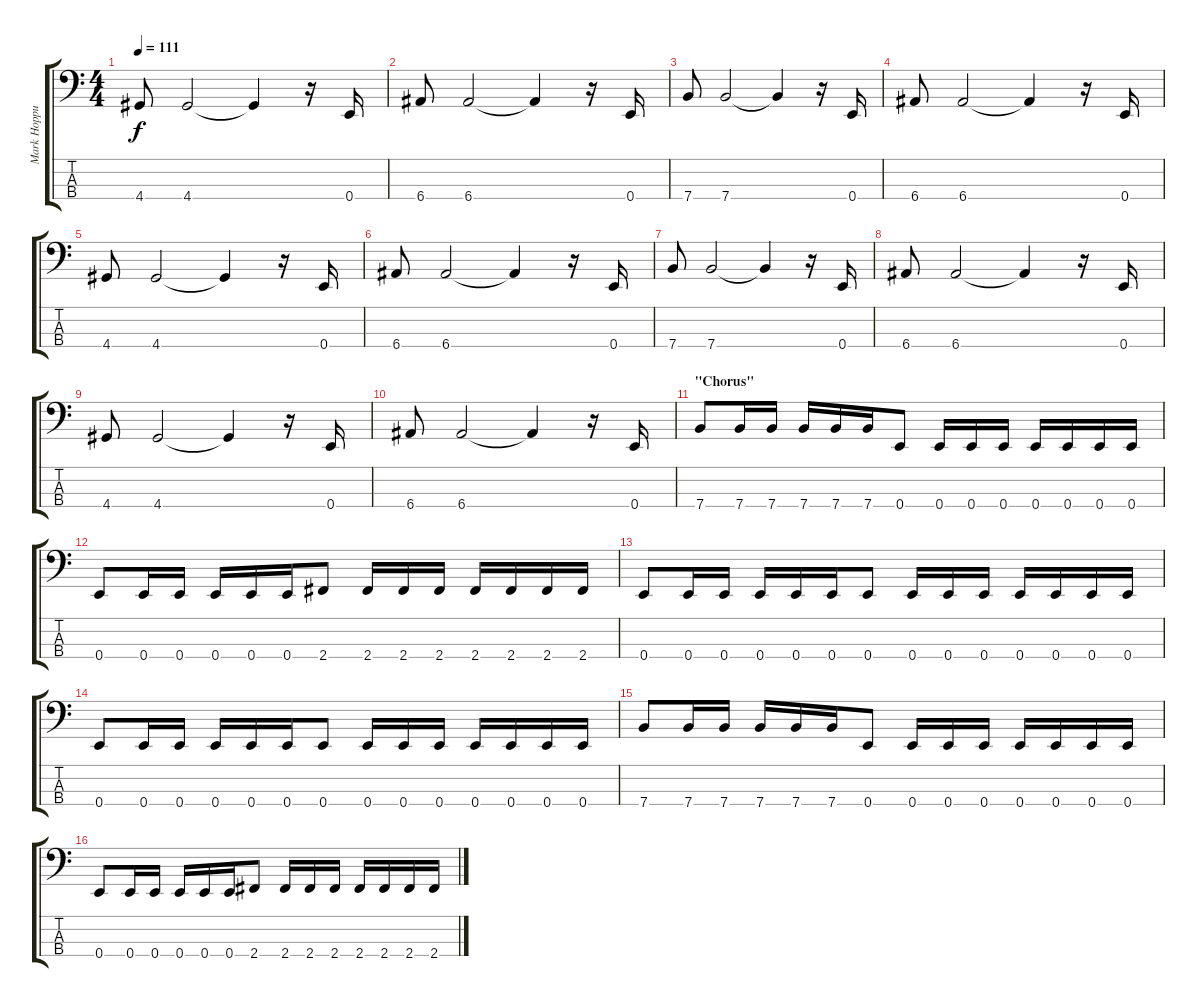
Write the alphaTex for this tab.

\track ("Mark Hoppus - Bass" "Mark Hoppu") {instrument electricbassfinger}
\staff {score tabs}
\tuning (G2 D2 A1 E1) {hide}
\ts (4 4)
\tempo 111
\clef f4
\ks c
4.4.8{dy f} 4.4.2 4.4{t}.4 r.16 0.4.16 |
6.4.8 6.4.2 6.4{t}.4 r.16 0.4.16 |
7.4.8 7.4.2 7.4{t}.4 r.16 0.4.16 |
6.4.8 6.4.2 6.4{t}.4 r.16 0.4.16 |
4.4.8 4.4.2 4.4{t}.4 r.16 0.4.16 |
6.4.8 6.4.2 6.4{t}.4 r.16 0.4.16 |
7.4.8 7.4.2 7.4{t}.4 r.16 0.4.16 |
6.4.8 6.4.2 6.4{t}.4 r.16 0.4.16 |
4.4.8 4.4.2 4.4{t}.4 r.16 0.4.16 |
6.4.8 6.4.2 6.4{t}.4 r.16 0.4.16 |
\section ("" "\"Chorus\"")
7.4.8 7.4.16 7.4.16 7.4.16 7.4.16 7.4.16 0.4.8 0.4.16 0.4.16 0.4.16 0.4.16 0.4.16 0.4.16 0.4.16 |
0.4.8 0.4.16 0.4.16 0.4.16 0.4.16 0.4.16 2.4.8 2.4.16 2.4.16 2.4.16 2.4.16 2.4.16 2.4.16 2.4.16 |
0.4.8 0.4.16 0.4.16 0.4.16 0.4.16 0.4.16 0.4.8 0.4.16 0.4.16 0.4.16 0.4.16 0.4.16 0.4.16 0.4.16 |
0.4.8 0.4.16 0.4.16 0.4.16 0.4.16 0.4.16 0.4.8 0.4.16 0.4.16 0.4.16 0.4.16 0.4.16 0.4.16 0.4.16 |
7.4.8 7.4.16 7.4.16 7.4.16 7.4.16 7.4.16 0.4.8 0.4.16 0.4.16 0.4.16 0.4.16 0.4.16 0.4.16 0.4.16 |
0.4.8 0.4.16 0.4.16 0.4.16 0.4.16 0.4.16 2.4.8 2.4.16 2.4.16 2.4.16 2.4.16 2.4.16 2.4.16 2.4.16
